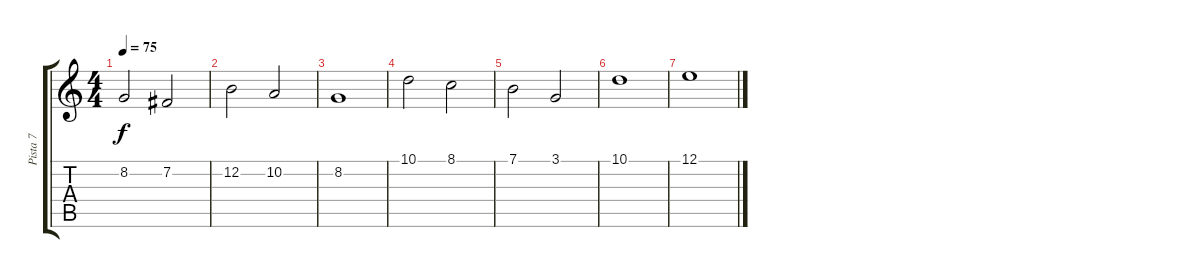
\track ("Pista 7" "Pista 7") {instrument vibraphone}
\staff {score tabs}
\tuning (E4 B3 G3 D3 A2 E2) {hide}
\ts (4 4)
\tempo 75
\clef g2
\ks c
8.2.2{dy f} 7.2.2 |
12.2.2 10.2.2 |
8.2.1 |
10.1.2 8.1.2 |
7.1.2 3.1.2 |
10.1.1 |
12.1.1
